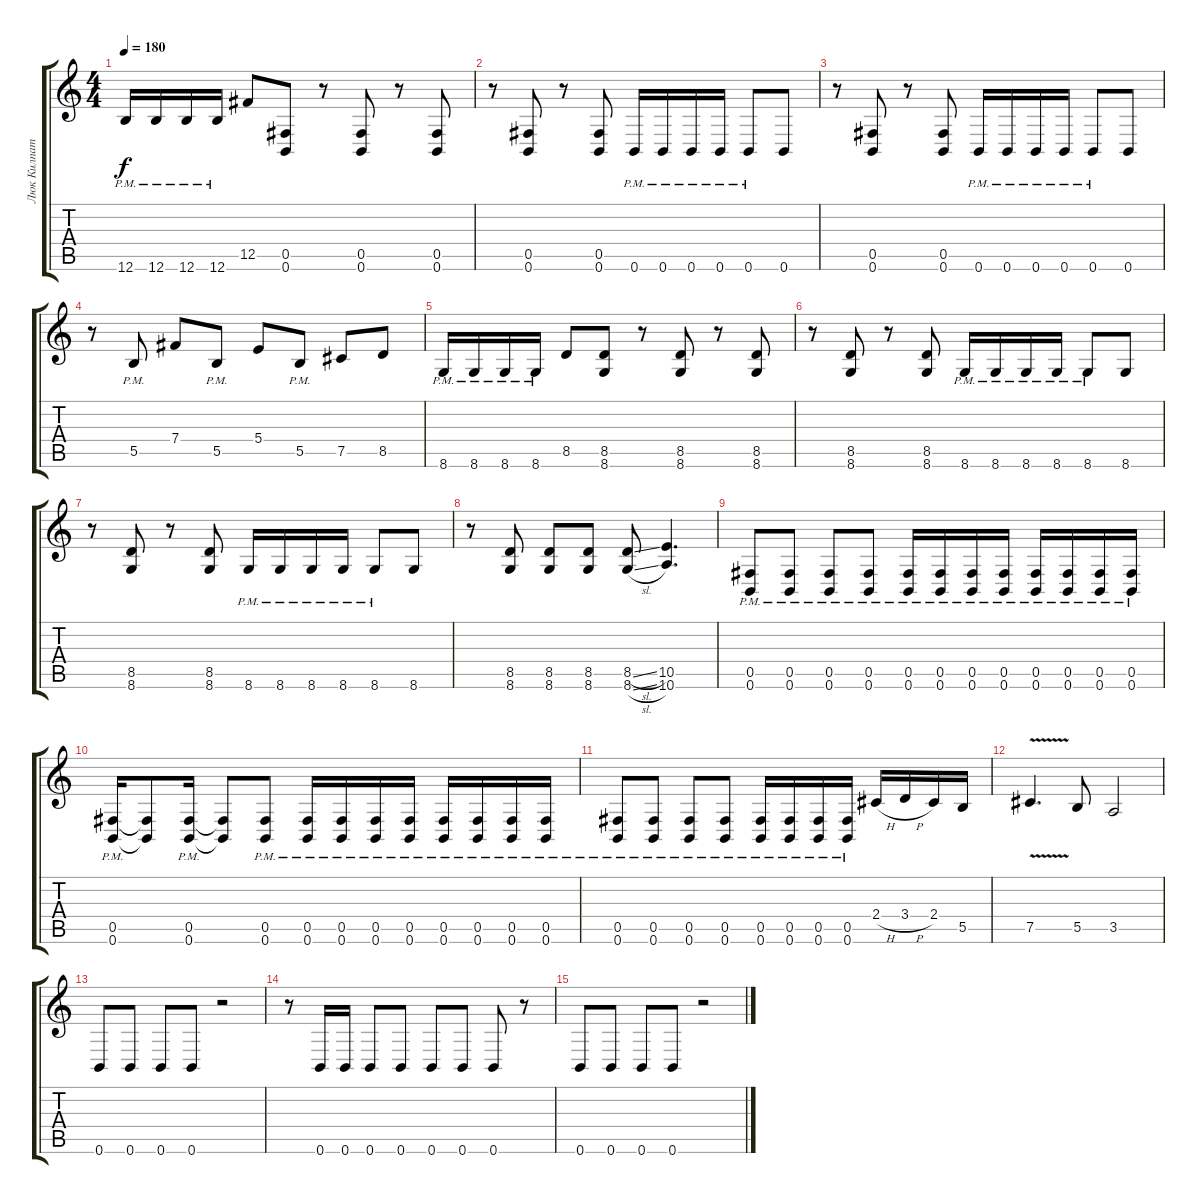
\track ("Люк Килпатрик (дабл гитар)" "Люк Килпат") {instrument overdrivenguitar}
\staff {score tabs}
\tuning (Db4 Ab3 E3 B2 Gb2 B1) {hide}
\ts (4 4)
\tempo 180
\clef g2
\ks c
12.6{pm}.16{dy f} 12.6{pm}.16 12.6{pm}.16 12.6{pm}.16 12.5.8 (0.5 0.6).8 r.8 (0.5 0.6).8 r.8 (0.5 0.6).8 |
r.8 (0.5 0.6).8 r.8 (0.5 0.6).8 0.6{pm}.16 0.6{pm}.16 0.6{pm}.16 0.6{pm}.16 0.6{pm}.8 0.6.8 |
r.8 (0.5 0.6).8 r.8 (0.5 0.6).8 0.6{pm}.16 0.6{pm}.16 0.6{pm}.16 0.6{pm}.16 0.6{pm}.8 0.6.8 |
r.8 5.5{pm}.8 7.4.8 5.5{pm}.8 5.4.8 5.5{pm}.8 7.5.8 8.5.8 |
8.6{pm}.16 8.6{pm}.16 8.6{pm}.16 8.6{pm}.16 8.5.8 (8.5 8.6).8 r.8 (8.5 8.6).8 r.8 (8.5 8.6).8 |
r.8 (8.5 8.6).8 r.8 (8.5 8.6).8 8.6{pm}.16 8.6{pm}.16 8.6{pm}.16 8.6{pm}.16 8.6{pm}.8 8.6.8 |
r.8 (8.5 8.6).8 r.8 (8.5 8.6).8 8.6{pm}.16 8.6{pm}.16 8.6{pm}.16 8.6{pm}.16 8.6{pm}.8 8.6.8 |
r.8 (8.5 8.6).8 (8.5 8.6).8 (8.5 8.6).8 (8.5{sl} 8.6{sl}).8 (10.5 10.6).4{d} |
(0.5{pm} 0.6{pm}).8 (0.5{pm} 0.6{pm}).8 (0.5{pm} 0.6{pm}).8 (0.5{pm} 0.6{pm}).8 (0.5{pm} 0.6{pm}).16 (0.5{pm} 0.6{pm}).16 (0.5{pm} 0.6{pm}).16 (0.5{pm} 0.6{pm}).16 (0.5{pm} 0.6{pm}).16 (0.5{pm} 0.6{pm}).16 (0.5{pm} 0.6{pm}).16 (0.5{pm} 0.6{pm}).16 |
(0.5{pm} 0.6{pm}).16 (0.5{t} 0.6{t}).8 (0.5{pm} 0.6{pm}).16 (0.5{t} 0.6{t}).8 (0.5{pm} 0.6{pm}).8 (0.5{pm} 0.6{pm}).16 (0.5{pm} 0.6{pm}).16 (0.5{pm} 0.6{pm}).16 (0.5{pm} 0.6{pm}).16 (0.5{pm} 0.6{pm}).16 (0.5{pm} 0.6{pm}).16 (0.5{pm} 0.6{pm}).16 (0.5{pm} 0.6{pm}).16 |
(0.5{pm} 0.6{pm}).8 (0.5{pm} 0.6{pm}).8 (0.5{pm} 0.6{pm}).8 (0.5{pm} 0.6{pm}).8 (0.5{pm} 0.6{pm}).16 (0.5{pm} 0.6{pm}).16 (0.5{pm} 0.6{pm}).16 (0.5{pm} 0.6{pm}).16 2.4{h}.16 3.4{h}.16 2.4.16 5.5.16 |
7.5{v}.4{d} 5.5.8 3.5.2 |
0.6.8 0.6.8 0.6.8 0.6.8 r.2 |
r.8 0.6.16 0.6.16 0.6.8 0.6.8 0.6.8 0.6.8 0.6.8 r.8 |
0.6.8 0.6.8 0.6.8 0.6.8 r.2
